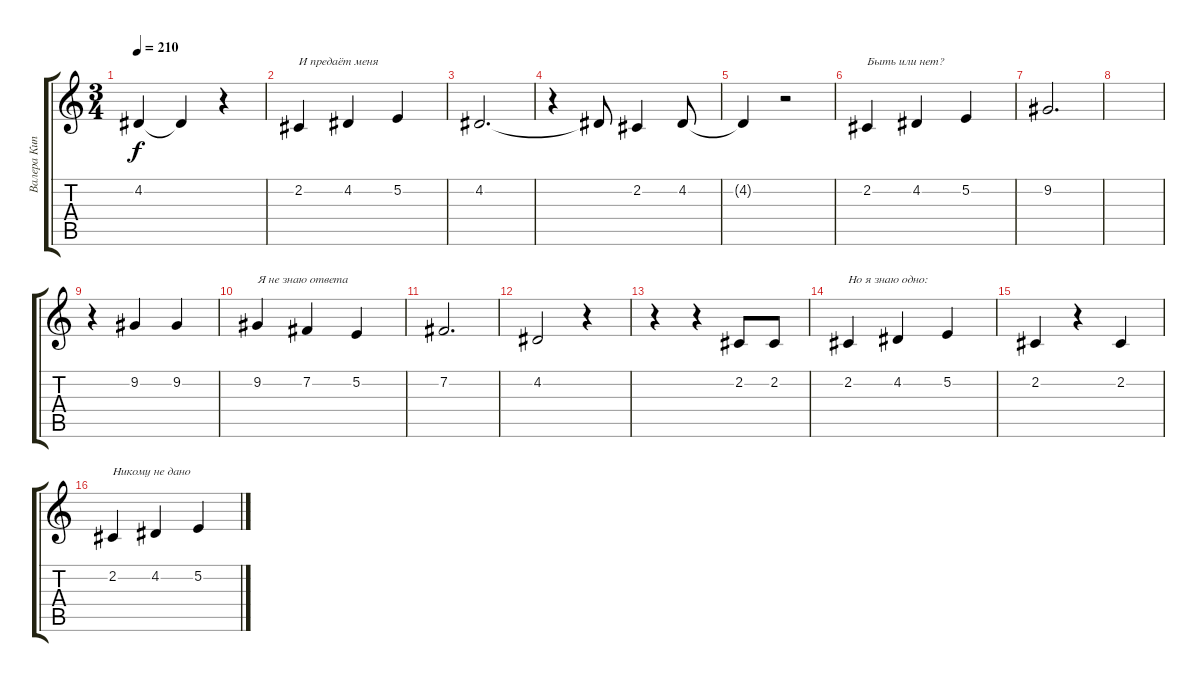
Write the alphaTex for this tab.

\track ("Валера Кипелов" "Валера Кип") {instrument violin}
\staff {score tabs}
\tuning (E4 B3 G3 D3 A2 E2) {hide}
\ts (3 4)
\tempo 210
\clef g2
\ks c
4.2.4{dy f} 4.2{t}.4 r.4 |
2.2.4{txt "И предаёт меня"} 4.2.4 5.2.4 |
4.2.2{d} |
r.4 4.2{t}.8 2.2.4 4.2.8 |
4.2{t}.4 r.2 |
2.2.4{txt "Быть или нет?"} 4.2.4 5.2.4 |
9.2.2{d} |
|
r.4 9.2.4 9.2.4 |
9.2.4{txt "Я не знаю ответа"} 7.2.4 5.2.4 |
7.2.2{d} |
4.2.2 r.4 |
r.4 r.4 2.2.8 2.2.8 |
2.2.4{txt "Но я знаю одно:"} 4.2.4 5.2.4 |
2.2.4 r.4 2.2.4 |
2.2.4{txt "Никому не дано"} 4.2.4 5.2.4
